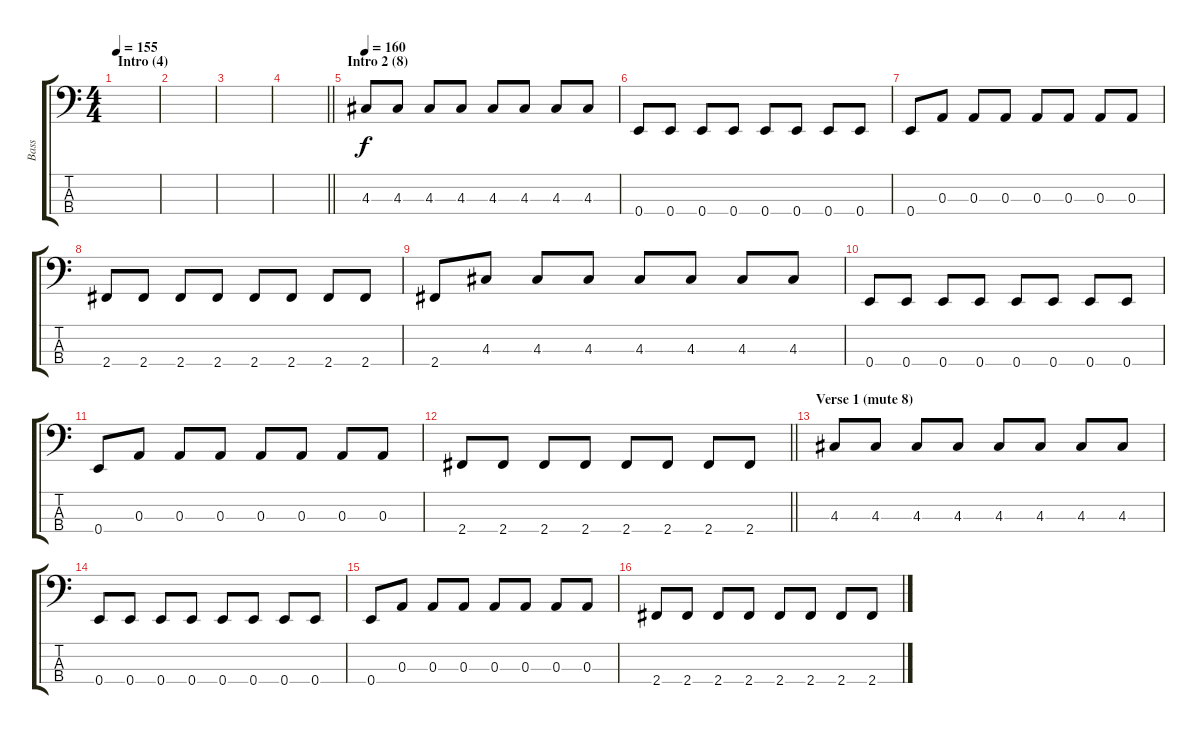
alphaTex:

\track ("Bass" "Bass") {instrument electricbasspick}
\staff {score tabs}
\tuning (G2 D2 A1 E1) {hide}
\ts (4 4)
\section ("" "Intro (4)")
\tempo 155
\clef f4
\ks c
|
|
|
\barLineRight lightlight
|
\section ("" "Intro 2 (8)")
\tempo 160
4.3.8 4.3.8 4.3.8 4.3.8 4.3.8 4.3.8 4.3.8 4.3.8 |
0.4.8 0.4.8 0.4.8 0.4.8 0.4.8 0.4.8 0.4.8 0.4.8 |
0.4.8 0.3.8 0.3.8 0.3.8 0.3.8 0.3.8 0.3.8 0.3.8 |
2.4.8 2.4.8 2.4.8 2.4.8 2.4.8 2.4.8 2.4.8 2.4.8 |
2.4.8 4.3.8 4.3.8 4.3.8 4.3.8 4.3.8 4.3.8 4.3.8 |
0.4.8 0.4.8 0.4.8 0.4.8 0.4.8 0.4.8 0.4.8 0.4.8 |
0.4.8 0.3.8 0.3.8 0.3.8 0.3.8 0.3.8 0.3.8 0.3.8 |
\barLineRight lightlight
2.4.8 2.4.8 2.4.8 2.4.8 2.4.8 2.4.8 2.4.8 2.4.8 |
\section ("" "Verse 1 (mute 8)")
4.3.8 4.3.8 4.3.8 4.3.8 4.3.8 4.3.8 4.3.8 4.3.8 |
0.4.8 0.4.8 0.4.8 0.4.8 0.4.8 0.4.8 0.4.8 0.4.8 |
0.4.8 0.3.8 0.3.8 0.3.8 0.3.8 0.3.8 0.3.8 0.3.8 |
2.4.8 2.4.8 2.4.8 2.4.8 2.4.8 2.4.8 2.4.8 2.4.8
